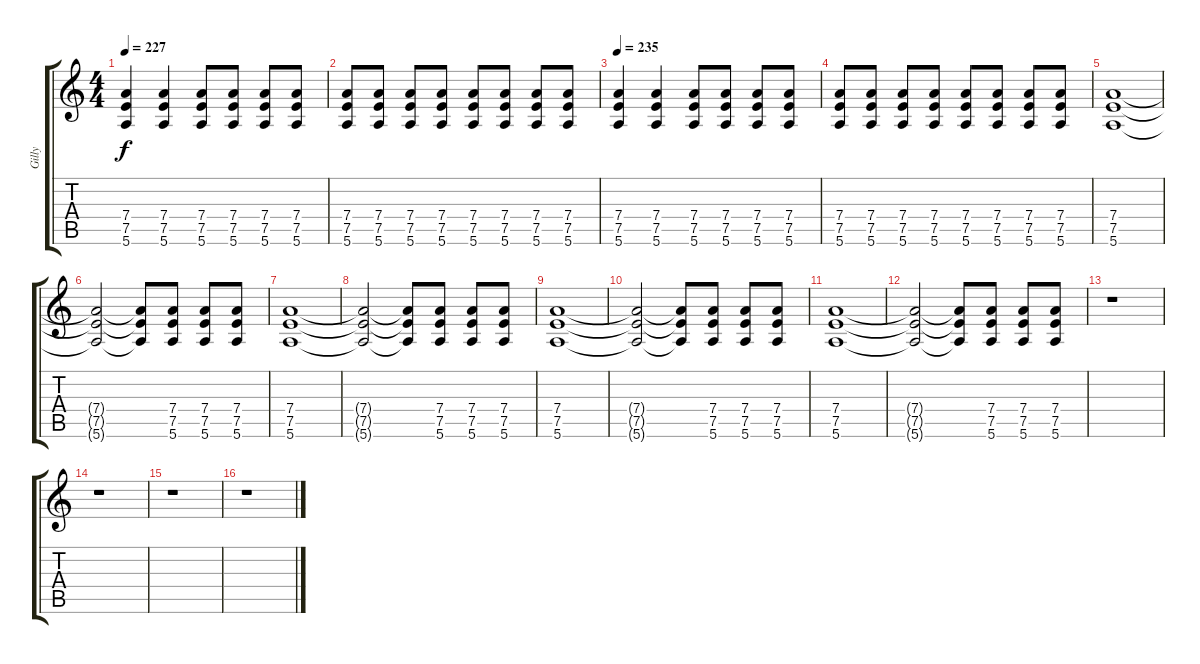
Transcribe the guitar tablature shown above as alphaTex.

\track ("Gilly" "Gilly") {instrument distortionguitar}
\staff {score tabs}
\tuning (E4 B3 G3 D3 A2 E2) {hide}
\ts (4 4)
\tempo 227
\clef g2
\ks c
(7.4 7.5 5.6).4{dy f} (7.4 7.5 5.6).4 (7.4 7.5 5.6).8 (7.4 7.5 5.6).8 (7.4 7.5 5.6).8 (7.4 7.5 5.6).8 |
(7.4 7.5 5.6).8 (7.4 7.5 5.6).8 (7.4 7.5 5.6).8 (7.4 7.5 5.6).8 (7.4 7.5 5.6).8 (7.4 7.5 5.6).8 (7.4 7.5 5.6).8 (7.4 7.5 5.6).8 |
\tempo 235
(7.4 7.5 5.6).4 (7.4 7.5 5.6).4 (7.4 7.5 5.6).8 (7.4 7.5 5.6).8 (7.4 7.5 5.6).8 (7.4 7.5 5.6).8 |
(7.4 7.5 5.6).8 (7.4 7.5 5.6).8 (7.4 7.5 5.6).8 (7.4 7.5 5.6).8 (7.4 7.5 5.6).8 (7.4 7.5 5.6).8 (7.4 7.5 5.6).8 (7.4 7.5 5.6).8 |
(7.4 7.5 5.6).1 |
(7.4{t} 7.5{t} 5.6{t}).2 (7.4{t} 7.5{t} 5.6{t}).8 (7.4 7.5 5.6).8 (7.4 7.5 5.6).8 (7.4 7.5 5.6).8 |
(7.4 7.5 5.6).1 |
(7.4{t} 7.5{t} 5.6{t}).2 (7.4{t} 7.5{t} 5.6{t}).8 (7.4 7.5 5.6).8 (7.4 7.5 5.6).8 (7.4 7.5 5.6).8 |
(7.4 7.5 5.6).1 |
(7.4{t} 7.5{t} 5.6{t}).2 (7.4{t} 7.5{t} 5.6{t}).8 (7.4 7.5 5.6).8 (7.4 7.5 5.6).8 (7.4 7.5 5.6).8 |
(7.4 7.5 5.6).1 |
(7.4{t} 7.5{t} 5.6{t}).2 (7.4{t} 7.5{t} 5.6{t}).8 (7.4 7.5 5.6).8 (7.4 7.5 5.6).8 (7.4 7.5 5.6).8 |
r.1 |
r.1 |
r.1 |
r.1
